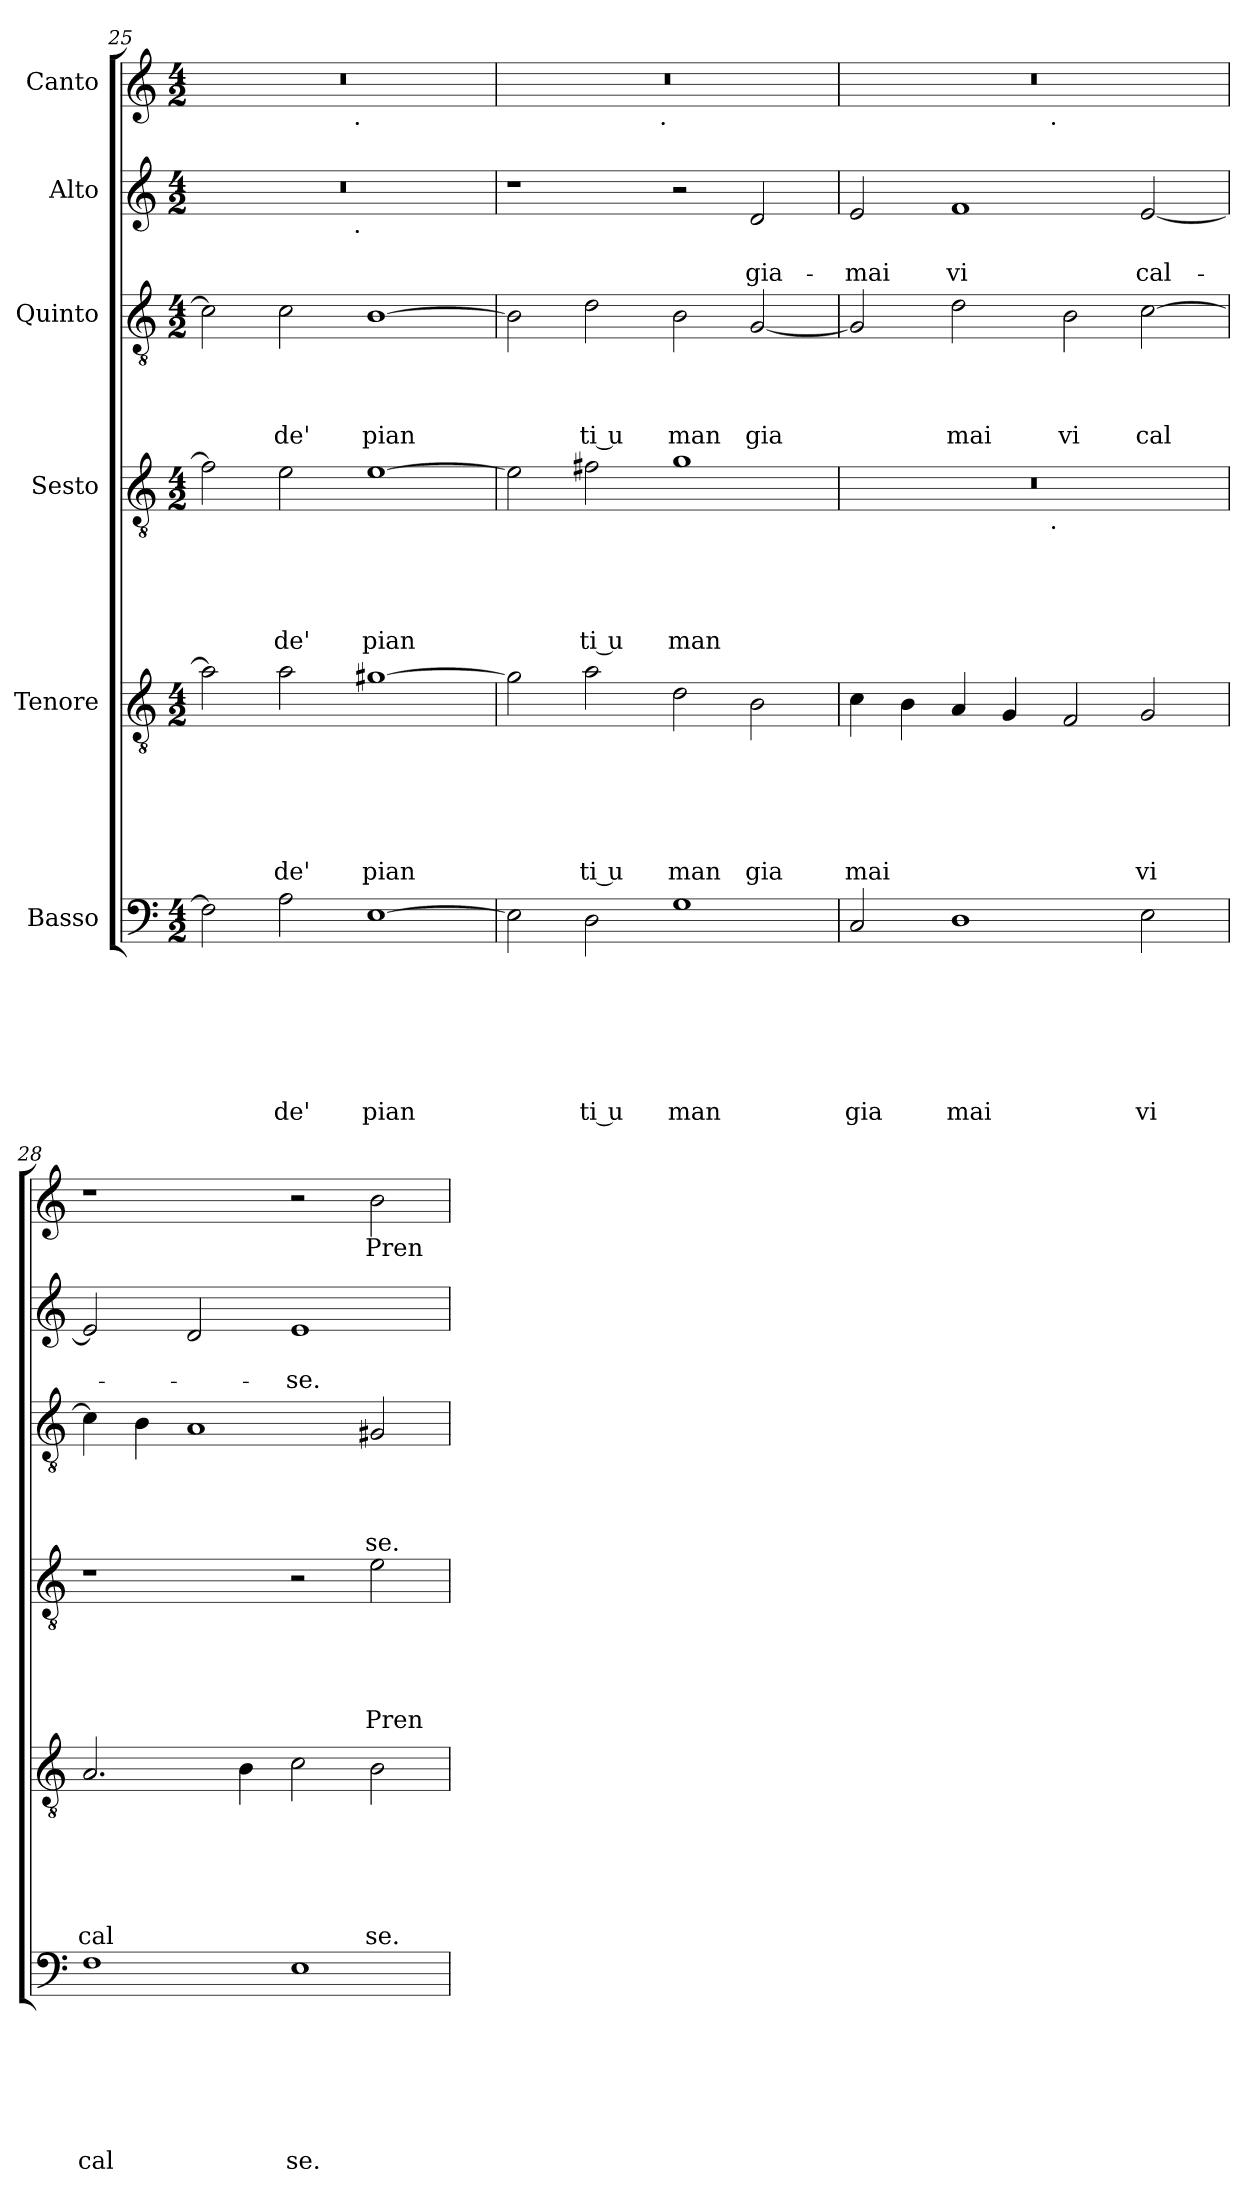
**kern	**text	**text	**text	**text	**text	**text	**text	**kern	**text	**text	**text	**text	**text	**text	**kern	**text	**text	**text	**text	**text	**kern	**text	**text	**text	**text	**kern	**text	**text	**kern	**text
*part6	*part6	*part6	*part6	*part6	*part6	*part6	*part6	*part5	*part5	*part5	*part5	*part5	*part5	*part5	*part4	*part4	*part4	*part4	*part4	*part4	*part3	*part3	*part3	*part3	*part3	*part2	*part2	*part2	*part1	*part1
*staff6	*staff6	*staff6	*staff6	*staff6	*staff6	*staff6	*staff6	*staff5	*staff5	*staff5	*staff5	*staff5	*staff5	*staff5	*staff4	*staff4	*staff4	*staff4	*staff4	*staff4	*staff3	*staff3	*staff3	*staff3	*staff3	*staff2	*staff2	*staff2	*staff1	*staff1
*I"Basso	*	*	*	*	*	*	*	*I"Tenore	*	*	*	*	*	*	*I"Sesto	*	*	*	*	*	*I"Quinto	*	*	*	*	*I"Alto	*	*	*I"Canto	*
*clefF4	*	*	*	*	*	*	*	*clefGv2	*	*	*	*	*	*	*clefGv2	*	*	*	*	*	*clefGv2	*	*	*	*	*clefG2	*	*	*clefG2	*
*k[]	*	*	*	*	*	*	*	*k[]	*	*	*	*	*	*	*k[]	*	*	*	*	*	*k[]	*	*	*	*	*k[]	*	*	*k[]	*
*C:	*	*	*	*	*	*	*	*C:	*	*	*	*	*	*	*C:	*	*	*	*	*	*C:	*	*	*	*	*C:	*	*	*C:	*
*M4/2	*	*	*	*	*	*	*	*M4/2	*	*	*	*	*	*	*M4/2	*	*	*	*	*	*M4/2	*	*	*	*	*M4/2	*	*	*M4/2	*
=25	=25	=25	=25	=25	=25	=25	=25	=25	=25	=25	=25	=25	=25	=25	=25	=25	=25	=25	=25	=25	=25	=25	=25	=25	=25	=25	=25	=25	=25	=25
*	*	*	*	*	*	*	*	*	*	*	*	*	*	*	*	*	*	*	*	*	*	*	*	*	*	*^	*	*	*^	*
2F\]	.	.	.	.	.	.	.	2a\]	.	.	.	.	.	.	2f\]	.	.	.	.	.	2c\]	.	.	.	.	0r	2ryy	.	.	0r	2ryy	.
!	!	!	!	!	!	!	!LO:LY:b	!	!	!	!	!	!	!LO:LY:b	!	!	!	!	!	!LO:LY:b	!	!	!	!	!LO:LY:b	!	!	!	!	!	!	!
2A\	.	.	.	.	.	.	de'	2a\	.	.	.	.	.	de'	2e\	.	.	.	.	de'	2c\	.	.	.	de'	.	4...ryy	.	.	.	4...ryy	.
!	!	!	!	!	!	!	!	!	!	!	!	!	!	!	!	!	!	!	!	!	!	!	!	!	!	!	!	!	!	!	!LO:TX:b:t=.	!
!	!	!	!	!	!	!	!	!	!	!	!	!	!	!	!	!	!	!	!	!	!	!	!	!	!	!	!LO:TX:b:t=.	!	!	!	!	!
.	.	.	.	.	.	.	.	.	.	.	.	.	.	.	.	.	.	.	.	.	.	.	.	.	.	.	1ryy	.	.	.	1ryy	.
!	!	!	!	!	!	!	!LO:LY:b	!	!	!	!	!	!	!LO:LY:b	!	!	!	!	!	!LO:LY:b	!	!	!	!	!LO:LY:b	!	!	!	!	!	!	!
[>1E	.	.	.	.	.	.	pian	[>1g#X	.	.	.	.	.	pian	[>1e	.	.	.	.	pian	[>1B	.	.	.	pian	.	.	.	.	.	.	.
.	.	.	.	.	.	.	.	.	.	.	.	.	.	.	.	.	.	.	.	.	.	.	.	.	.	.	32ryy	.	.	.	32ryy	.
*	*	*	*	*	*	*	*	*	*	*	*	*	*	*	*	*	*	*	*	*	*	*	*	*	*	*v	*v	*	*	*	*	*
=26	=26	=26	=26	=26	=26	=26	=26	=26	=26	=26	=26	=26	=26	=26	=26	=26	=26	=26	=26	=26	=26	=26	=26	=26	=26	=26	=26	=26	=26	=26	=26
2E\]	.	.	.	.	.	.	.	2g#\]	.	.	.	.	.	.	2e\]	.	.	.	.	.	2B\]	.	.	.	.	1r	.	.	0r	2ryy	.
!	!	!	!	!	!	!	!LO:LY:b:rj	!	!	!	!	!	!	!LO:LY:b:rj	!	!	!	!	!	!LO:LY:b:rj	!	!	!	!	!LO:LY:b:rj	!	!	!	!	!	!
(2D\	.	.	.	.	.	.	ti u	2a\	.	.	.	.	.	ti u	2f#X\	.	.	.	.	ti u	2d\	.	.	.	ti u	.	.	.	.	4...ryy	.
!	!	!	!	!	!	!	!	!	!	!	!	!	!	!	!	!	!	!	!	!	!	!	!	!	!	!	!	!	!	!LO:TX:b:t=.	!
.	.	.	.	.	.	.	.	.	.	.	.	.	.	.	.	.	.	.	.	.	.	.	.	.	.	.	.	.	.	1ryy	.
!	!	!	!	!	!	!	!LO:LY:b	!	!	!	!	!	!	!LO:LY:b	!	!	!	!	!	!LO:LY:b	!	!	!	!	!LO:LY:b	!	!	!	!	!	!
1G	.	.	.	.	.	.	man	2d\	.	.	.	.	.	man	1g	.	.	.	.	man	2B\	.	.	.	man	2r	.	.	.	.	.
!	!	!	!	!	!	!	!	!	!	!	!	!	!	!LO:LY:b	!	!	!	!	!	!	!	!	!	!	!LO:LY:b	!	!	!LO:LY:b	!	!	!
.	.	.	.	.	.	.	.	2B\	.	.	.	.	.	gia	.	.	.	.	.	.	[<2G/	.	.	.	gia	2d/	.	gia-	.	.	.
.	.	.	.	.	.	.	.	.	.	.	.	.	.	.	.	.	.	.	.	.	.	.	.	.	.	.	.	.	.	32ryy	.
=27	=27	=27	=27	=27	=27	=27	=27	=27	=27	=27	=27	=27	=27	=27	=27	=27	=27	=27	=27	=27	=27	=27	=27	=27	=27	=27	=27	=27	=27	=27	=27
!	!	!	!	!	!	!	!LO:LY:b	!	!	!	!	!	!	!LO:LY:b	!	!	!	!	!	!	!	!	!	!	!	!	!	!LO:LY:b	!	!	!
*	*	*	*	*	*	*	*	*	*	*	*	*	*	*	*^	*	*	*	*	*	*	*	*	*	*	*	*	*	*	*	*
2C/	.	.	.	.	.	.	gia	4c\	.	.	.	.	.	mai	0r	2ryy	.	.	.	.	.	2G/]	.	.	.	.	2e/	.	-mai	0r	2ryy	.
.	.	.	.	.	.	.	.	4B\	.	.	.	.	.	.	.	.	.	.	.	.	.	.	.	.	.	.	.	.	.	.	.	.
!	!	!	!	!	!	!	!LO:LY:b	!	!	!	!	!	!	!	!	!	!	!	!	!	!	!	!	!	!	!LO:LY:b	!	!	!LO:LY:b	!	!	!
1D	.	.	.	.	.	.	mai	4A/	.	.	.	.	.	.	.	4...ryy	.	.	.	.	.	2d\	.	.	.	mai	1f	.	vi	.	4...ryy	.
.	.	.	.	.	.	.	.	4G/	.	.	.	.	.	.	.	.	.	.	.	.	.	.	.	.	.	.	.	.	.	.	.	.
!	!	!	!	!	!	!	!	!	!	!	!	!	!	!	!	!	!	!	!	!	!	!	!	!	!	!	!	!	!	!	!LO:TX:b:t=.	!
!	!	!	!	!	!	!	!	!	!	!	!	!	!	!	!	!LO:TX:b:t=.	!	!	!	!	!	!	!	!	!	!	!	!	!	!	!	!
.	.	.	.	.	.	.	.	.	.	.	.	.	.	.	.	1ryy	.	.	.	.	.	.	.	.	.	.	.	.	.	.	1ryy	.
!	!	!	!	!	!	!	!	!	!	!	!	!	!	!	!	!	!	!	!	!	!	!	!	!	!	!LO:LY:b	!	!	!	!	!	!
.	.	.	.	.	.	.	.	2F/	.	.	.	.	.	.	.	.	.	.	.	.	.	2B\	.	.	.	vi	.	.	.	.	.	.
!	!	!	!	!	!	!	!LO:LY:b	!	!	!	!	!	!	!LO:LY:b	!	!	!	!	!	!	!	!	!	!	!	!LO:LY:b	!	!	!LO:LY:b	!	!	!
2E\	.	.	.	.	.	.	vi	2G/	.	.	.	.	.	vi	.	.	.	.	.	.	.	[>2c\	.	.	.	cal	[<2e/	.	cal-	.	.	.
.	.	.	.	.	.	.	.	.	.	.	.	.	.	.	.	32ryy	.	.	.	.	.	.	.	.	.	.	.	.	.	.	32ryy	.
=28	=28	=28	=28	=28	=28	=28	=28	=28	=28	=28	=28	=28	=28	=28	=28	=28	=28	=28	=28	=28	=28	=28	=28	=28	=28	=28	=28	=28	=28	=28	=28	=28
!	!	!	!	!	!	!	!LO:LY:b	!	!	!	!	!	!	!LO:LY:b	!	!	!	!	!	!	!	!	!	!	!	!	!	!	!	!	!	!
*	*	*	*	*	*	*	*	*	*	*	*	*	*	*	*v	*v	*	*	*	*	*	*	*	*	*	*	*	*	*	*v	*v	*
1F	.	.	.	.	.	.	cal	2.A/	.	.	.	.	.	cal	1r	.	.	.	.	.	4c\]	.	.	.	.	2e/]	.	.	1r	.
.	.	.	.	.	.	.	.	.	.	.	.	.	.	.	.	.	.	.	.	.	4B\	.	.	.	.	.	.	.	.	.
.	.	.	.	.	.	.	.	.	.	.	.	.	.	.	.	.	.	.	.	.	1A	.	.	.	.	2d/	.	.	.	.
.	.	.	.	.	.	.	.	4B\	.	.	.	.	.	.	.	.	.	.	.	.	.	.	.	.	.	.	.	.	.	.
!	!	!	!	!	!	!	!LO:LY:b	!	!	!	!	!	!	!	!	!	!	!	!	!	!	!	!	!	!	!	!	!LO:LY:b	!	!
1E	.	.	.	.	.	.	se.	2c\	.	.	.	.	.	.	2r	.	.	.	.	.	.	.	.	.	.	1e	.	-se.	2r	.
!	!	!	!	!	!	!	!	!	!	!	!	!	!	!LO:LY:b	!	!	!	!	!	!LO:LY:b	!	!	!	!	!LO:LY:b	!	!	!	!	!LO:LY:b
.	.	.	.	.	.	.	.	2B\	.	.	.	.	.	se.	2e\	.	.	.	.	Pren	2G#X/	.	.	.	se.	.	.	.	2b\	Pren
=	=	=	=	=	=	=	=	=	=	=	=	=	=	=	=	=	=	=	=	=	=	=	=	=	=	=	=	=	=	=
*-	*-	*-	*-	*-	*-	*-	*-	*-	*-	*-	*-	*-	*-	*-	*-	*-	*-	*-	*-	*-	*-	*-	*-	*-	*-	*-	*-	*-	*-	*-
